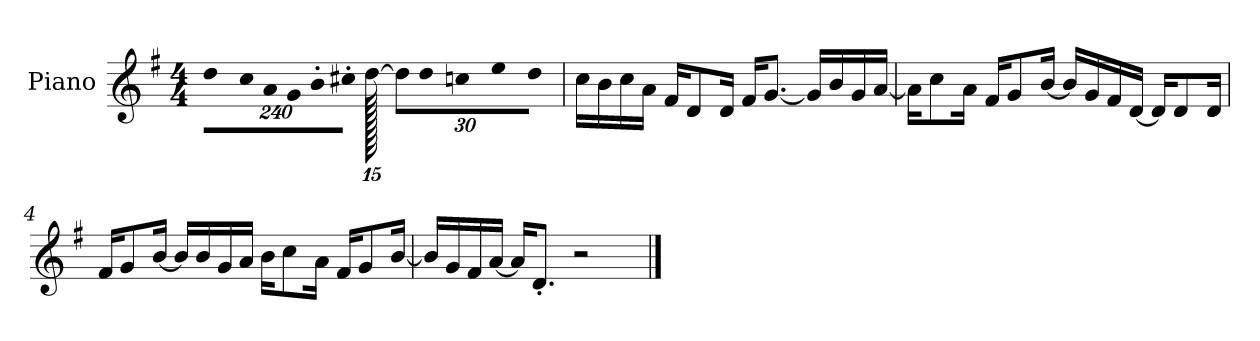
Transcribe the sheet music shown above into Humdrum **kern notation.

**kern
*part1
*staff1
*I"Piano
*I'P-no
*clefG2
*k[f#]
*M4/4
*MM90
*Xbrackettup
=1
!LO:N:vis=8
960%137dd\L
!LO:N:vis=16
1920%137cc\L
!LO:N:vis=16
1920%137a\
!LO:N:vis=16
1920%137g\
!LO:N:vis=16
1920%137b'\
!LO:N:vis=16
1920%137cc#X'\JJ
[1920dd\
240%17dd\L]
!LO:N:vis=8
960%137dd\
!LO:N:vis=8
960%137ccn\
!LO:N:vis=16
1920%137ee\L
!LO:N:vis=16
1920%137dd\JJ
=2
16cc\LL
16b\
16cc\
16a\JJ
16f#/KL
8d/
16d/Jk
16f#/KL
[8.g/J
16g/LL]
16b/
16g/
[16a/JJ
=3
16a\KL]
8cc\
16a\Jk
16f#/KL
8g/
[16b/Jk
16b/LL]
16g/
16f#/
[16d/JJ
16d/KL]
8d/
16d/Jk
!!LO:LB:g=z
=4
16f#/KL
8g/
[16b/Jk
16b/LL]
16b/
16g/
16a/JJ
16b\KL
8cc\
16a\Jk
16f#/KL
8g/
[16b/Jk
=5
16b/LL]
16g/
16f#/
[16a/JJ
16a/KL]
8.d'/J
2r
==
*-
